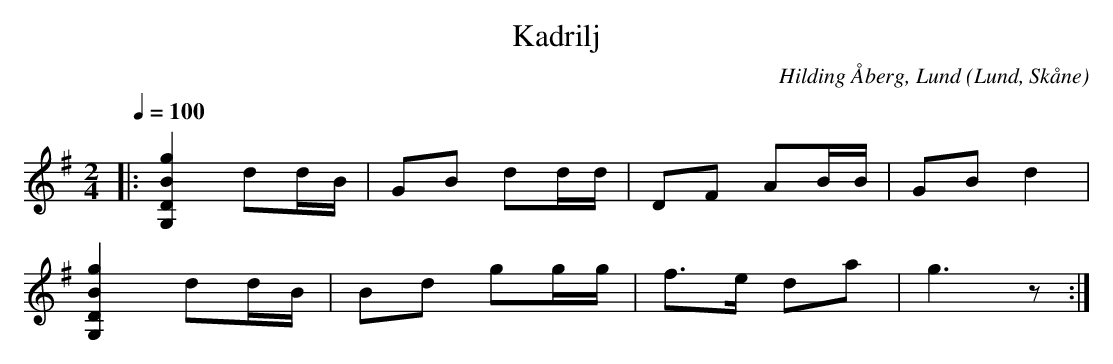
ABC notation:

X:1
T:Kadrilj
C:Hilding Åberg, Lund
O:Lund, Skåne
M:2/4
L:1/9
Q:1/4=100
V:1 clef=G
K:G
|: [G,2D2B2g2] dd/B/ | GB dd/d/ | DF AB/B/ | GB d2 |
[G,2D2B2g2] dd/B/ | Bd gg/g/ | f>e da | g3 z :|
